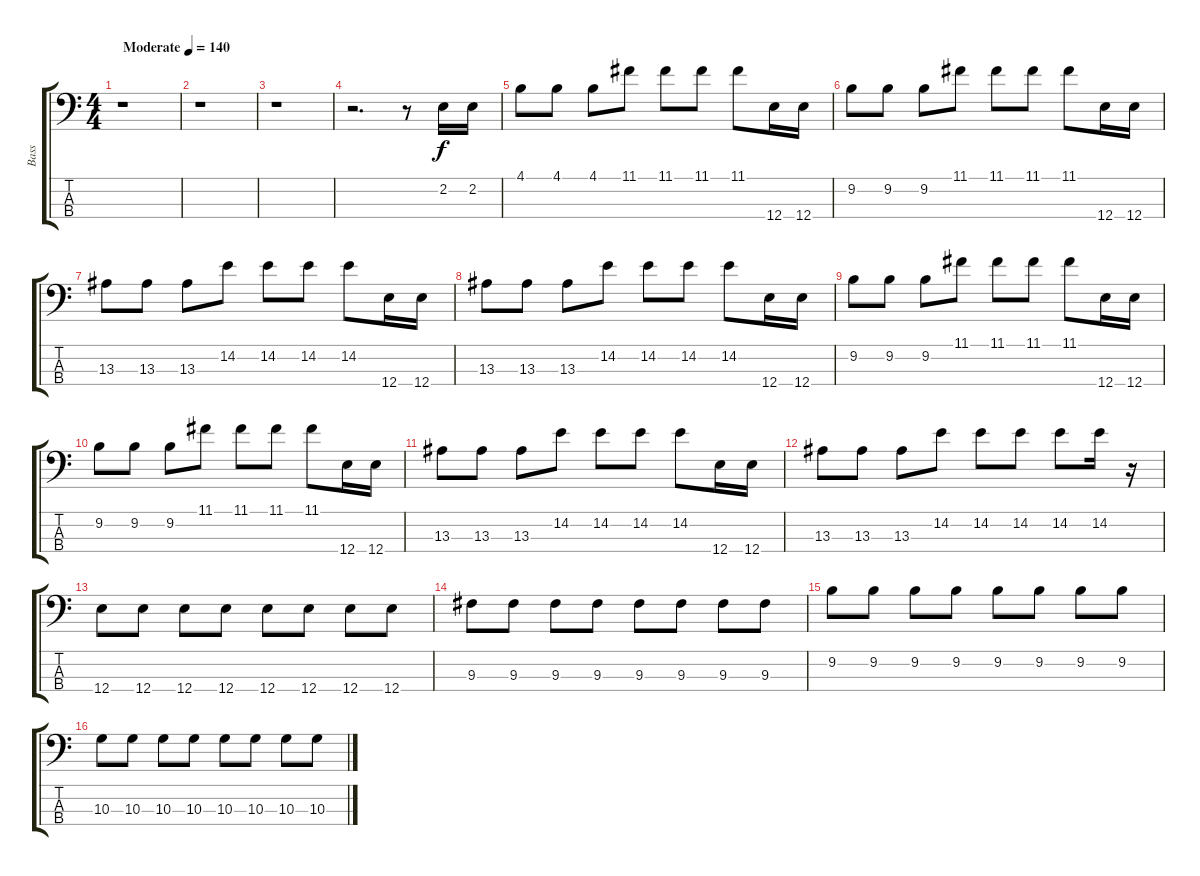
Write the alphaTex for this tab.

\track ("Bass" "Bass") {instrument electricbasspick}
\staff {score tabs}
\tuning (G2 D2 A1 E1) {hide}
\ts (4 4)
\tempo (140 "Moderate")
\clef f4
\ks c
r.1{dy f instrument electricbasspick} |
r.1 |
r.1 |
r.2{d} r.8 2.2.16 2.2.16 |
4.1.8 4.1.8 4.1.8 11.1.8 11.1.8 11.1.8 11.1.8 12.4.16 12.4.16 |
9.2.8 9.2.8 9.2.8 11.1.8 11.1.8 11.1.8 11.1.8 12.4.16 12.4.16 |
13.3.8 13.3.8 13.3.8 14.2.8 14.2.8 14.2.8 14.2.8 12.4.16 12.4.16 |
13.3.8 13.3.8 13.3.8 14.2.8 14.2.8 14.2.8 14.2.8 12.4.16 12.4.16 |
9.2.8 9.2.8 9.2.8 11.1.8 11.1.8 11.1.8 11.1.8 12.4.16 12.4.16 |
9.2.8 9.2.8 9.2.8 11.1.8 11.1.8 11.1.8 11.1.8 12.4.16 12.4.16 |
13.3.8 13.3.8 13.3.8 14.2.8 14.2.8 14.2.8 14.2.8 12.4.16 12.4.16 |
13.3.8 13.3.8 13.3.8 14.2.8 14.2.8 14.2.8 14.2.8 14.2.16 r.16 |
12.4.8 12.4.8 12.4.8 12.4.8 12.4.8 12.4.8 12.4.8 12.4.8 |
9.3.8 9.3.8 9.3.8 9.3.8 9.3.8 9.3.8 9.3.8 9.3.8 |
9.2.8 9.2.8 9.2.8 9.2.8 9.2.8 9.2.8 9.2.8 9.2.8 |
10.3.8 10.3.8 10.3.8 10.3.8 10.3.8 10.3.8 10.3.8 10.3.8
